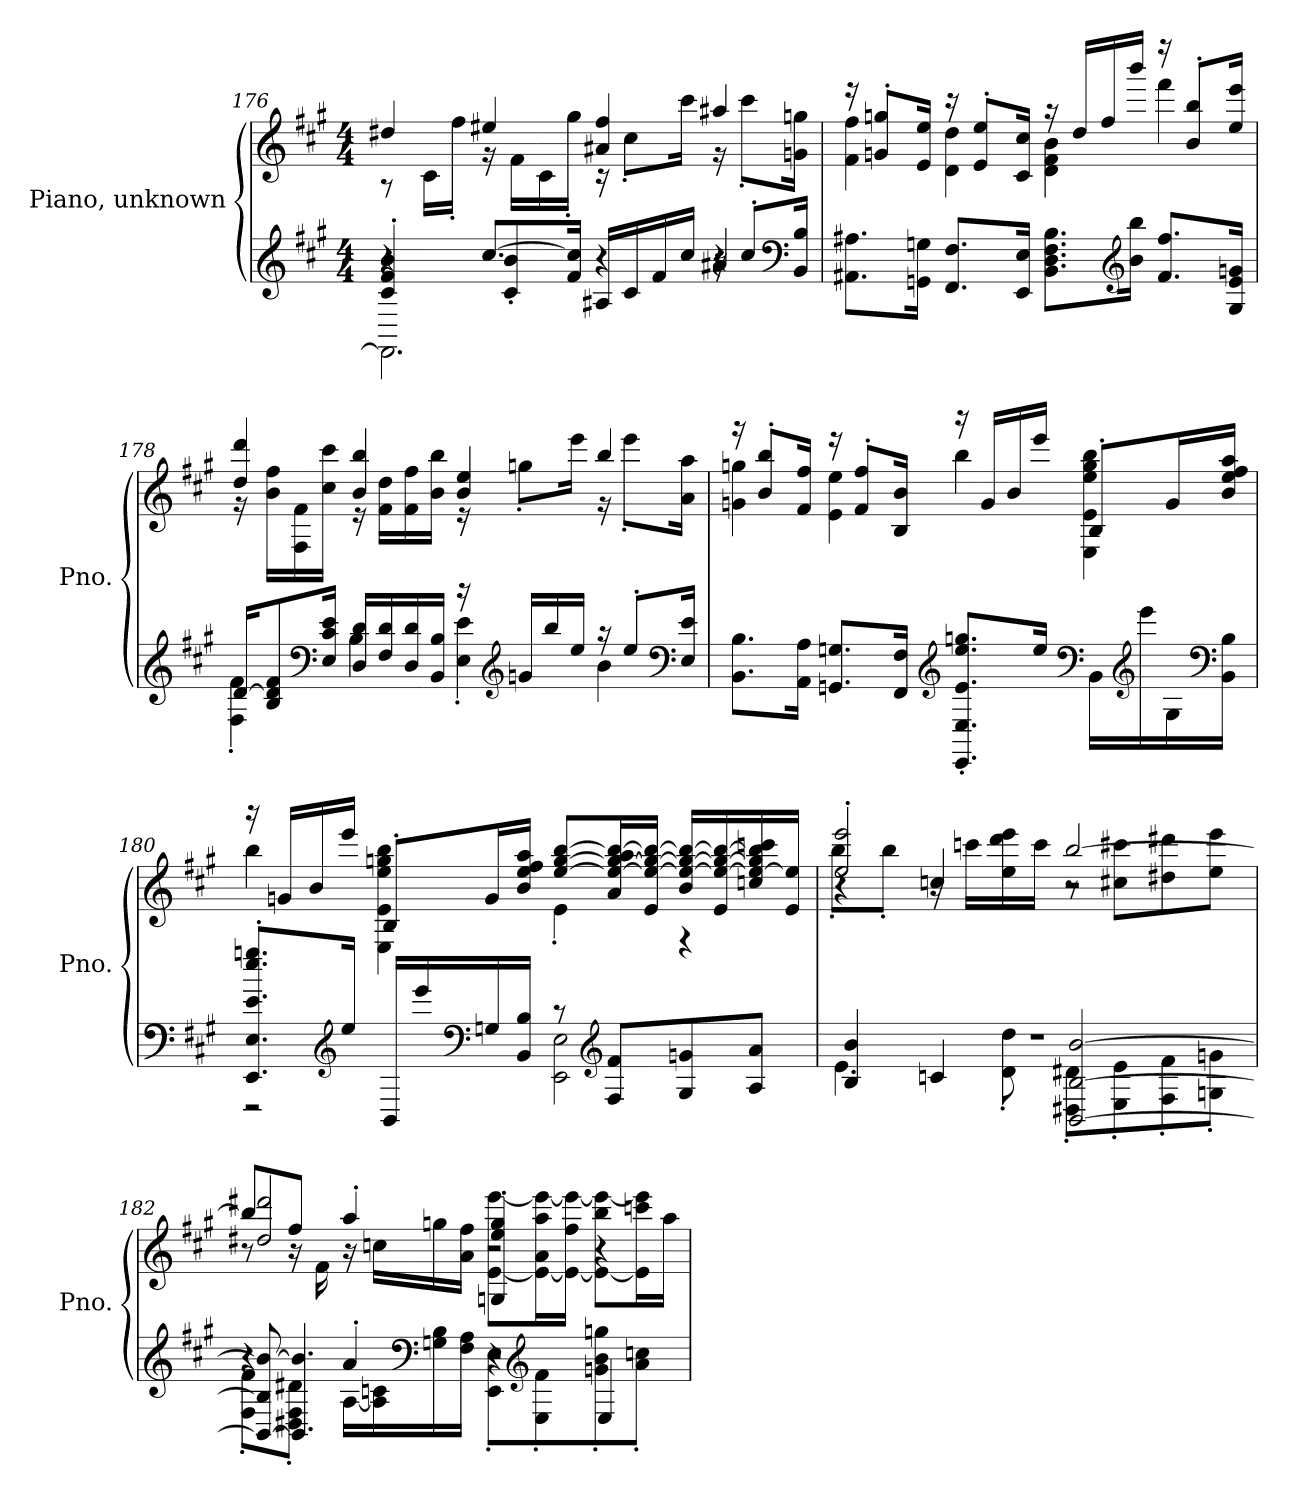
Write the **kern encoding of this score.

**kern	**kern
*part1	*part1
*staff2	*staff1
*I"Piano, unknown	*
*I'Pno.	*
*clefG2	*clefG2
*k[f#c#g#]	*k[f#c#g#]
*M4/4	*M4/4
=176	=176
*^	*^
*	*^	*	*
4c#/' 4f#/' 4b/'	4r	2.FF#\]	4dd#X/	8r
.	.	.	.	16c#\LL
.	.	.	.	16ff#'\JJ
[8.cc#/L	4c#/' 4b/'	.	4ee#X/	16r
.	.	.	.	16f#\LL
.	.	.	.	16c#\
16f#/ 16cc#/]Jk	.	.	.	16gg#'\JJ
16A#X/LL	4r	.	4a#X/ 4ff#/	16r
16c#/	.	.	.	8cc#'\L
16f#/	.	.	.	.
16cc#/JJ	.	.	.	16ccc#\Jk
16r	4a#X/	4r	4aa#X/	16r
8cc#'/L	.	.	.	8ccc#'\L
*clefF4	*	*	*	*
16BB/ 16B/Jk	.	.	.	16gn\ 16ggn\Jk
*v	*v	*v	*	*
!!LO:LB:g=z	!!
=177	=177	=177
8.AA#X\ 8.A#X\L	16r	4f#\ 4ff#\
.	8gn/' 8ggn/'L	.
16GGn\ 16Gn\Jk	16e/ 16ee/Jk	.
8.FF#/ 8.F#/L	16r	4d\ 4dd\
.	8e/' 8ee/'L	.
16EE/ 16E/Jk	16c#/ 16cc#/Jk	.
8.BB\ 8.D\ 8.F#\ 8.B\L	16r	4d\ 4f#\ 4b\
.	16dd/LL	.
.	16ff#/	.
*clefG2	*	*
16b\ 16bb\Jk	16bbb/JJ	.
8.f#/ 8.ff#/L	16r	4fff#\
.	8b/' 8bb/'L	.
16G/ 16e/ 16gn/Jk	16ee/ 16eee/Jk	.
=178	=178	=178
*^	*	*
[16d/KL	4F#\' 4f#\'	4dd/ 4ddd/	16r
8B/ 8d/] 8f#/	.	.	16b\ 16ff#\LL
.	.	.	16F#\ 16f#\
*clefF4	*	*	*
16E/ 16c#/ 16e/Jk	.	.	16cc#\ 16ccc#\JJ
16D/ 16d/LL	4B\	4b/ 4bb/	16r
16F#/ 16d/	.	.	16f#\ 16dd\LL
16D/ 16d/	.	.	16f#\ 16ff#\
16BB/ 16B/JJ	.	.	16b\ 16bb\JJ
16r	4E\' 4e\'	4b/ 4ee/	16r
*clefG2	*	*	*
16gn/LL	.	.	8ggn'\L
16bb/	.	.	.
16ee/JJ	.	.	16eee\Jk
16r	4b\	4bb/	16r
8ee'/L	.	.	8eee'\L
*clefF4	*	*	*
16E/ 16e/Jk	.	.	16a\ 16aa\Jk
*v	*v	*	*
!!LO:LB:g=z	!!
=179	=179	=179
8.BB\ 8.B\L	16r	4gn\ 4ggn\
.	8b/' 8bb/'L	.
16AA\ 16A\Jk	16f#/ 16ff#/Jk	.
8.GGn/ 8.Gn/L	16r	4e\ 4ee\
.	8f#/' 8ff#/'L	.
16FF#/ 16F#/Jk	16B/ 16b/Jk	.
*clefG2	*	*
8.EE/' 8.E/' 8.e/' 8.ee/' 8.ggn/'L	16r	4bb\
.	16g/LL	.
.	16b/	.
16ee/Jk	16eee/JJ	.
*clefF4	*	*
16BB\LL	8B'/L	4E\ 4e\ 4ee\ 4gg\ 4bb\
*clefG2	*	*
16eee\	.	.
16G\	16g/L	.
*clefF4	*	*
16BB\ 16B\JJ	16b/ 16ee/ 16ff#/ 16aa/JJ	.
!!LO:LB:g=z	!!
=180	=180	=180
*^	*	*
8.EE/' 8.E/' 8.e/' 8.ee/' 8.ggn/'L	2r	16r	4bb\
.	.	16gn/LL	.
.	.	16b/	.
*clefG2	*	*	*
16ee/Jk	.	16eee/JJ	.
16BB/LL	.	8B'/L	4E\ 4e\ 4ee\ 4ggn\ 4bb\
16eee/	.	.	.
*clefF4	*	*	*
16Gn/	.	16g/L	.
16BB/ 16B/JJ	.	16b/ 16ee/ 16ff#/ 16aa/JJ	.
8r	2EE\ 2E\	[8ee/ [8gg/ [8bb/L	4e'\
*clefG2	*	*	*
8F#/ 8f#/L	.	16a/ 16ee/_ 16gg/_ 16aa/ 16bb/_L	.
.	.	16e/ 16ee/_ 16gg/_ 16bb/_JJ	.
8G/ 8gn/	.	16b/ 16ee/_ 16gg/_ 16bb/_LL	4r
.	.	16e/ 16ee/_ 16gg/_ 16bb/_	.
8A/ 8a/J	.	16ccn/ 16ee/_ 16gg/] 16bb/] 16cccn/	.
.	.	16e/ 16ee/]JJ	.
=181	=181	=181	=181
*	*^	*	*^
1r	4.e\	4B/ 4b/	2ee/' 2eee/'	8bb'\L	4r
.	.	.	.	8bb'\J	.
.	.	4cn/	.	16r	4ccn/
.	.	.	.	16cccn\LL	.
.	8d\' 8dd\'	.	.	16ee\ 16ddd\ 16eee\	.
.	.	.	.	16ccc\JJ	.
.	8D#X\' 8d#X\'L	[2BB/ [2B/ [2b/	[2bb/	8r	2r
.	8E\' 8e\'	.	.	8cc#X\ 8ccc#X\L	.
.	8F#\' 8f#\'	.	.	8dd#X\ 8ddd#X\	.
.	8Gn\' 8gn\'J	.	.	8ee\ 8eee\J	.
!!LO:LB:g=z	!!	!!
=182	=182	=182	=182	=182	=182
4r	8F#\' 8f#\'L	8BB/_ 8B/] 8b/_	8bb/L]	8r	2dd#X/ 2ddd#X/
.	8D#X\' 8F#\' 8d#X\'J	4.BB/] 4.b/]	8ff#/J	16r	.
.	.	.	.	16f#\	.
4a'/	[16A\LL	.	4aa'/	16r	.
.	16A\] 16cn\	.	.	16ccn\LL	.
*clefF4	*	*	*	*	*
.	16Gn\ 16B\	.	.	16ggn\	.
.	16F#\ 16A\JJ	.	.	16a\ 16ff#\JJ	.
2r	8EE\' 8E\'L	4r	2r	[8e\ [8eee\L	4Gn/' 4ee/' 4gg/'
*clefG2	*	*	*	*	*
.	8E\' 8f#\'	.	.	16e\_ 16a\ 16aa\ 16eee\_L	.
.	.	.	.	16e\_ 16ff#\ 16eee\_JJ	.
.	8gn\' 8b\' 8ggn\'	4E/	.	8e\_ 8bb\ 8eee\_L	4r
.	8a\' 8ccn\'J	.	.	16e\] 16cccn\ 16eee\]L	.
.	.	.	.	16aa\JJ	.
*v	*v	*v	*	*	*
*	*v	*v	*v
=	=
*-	*-
